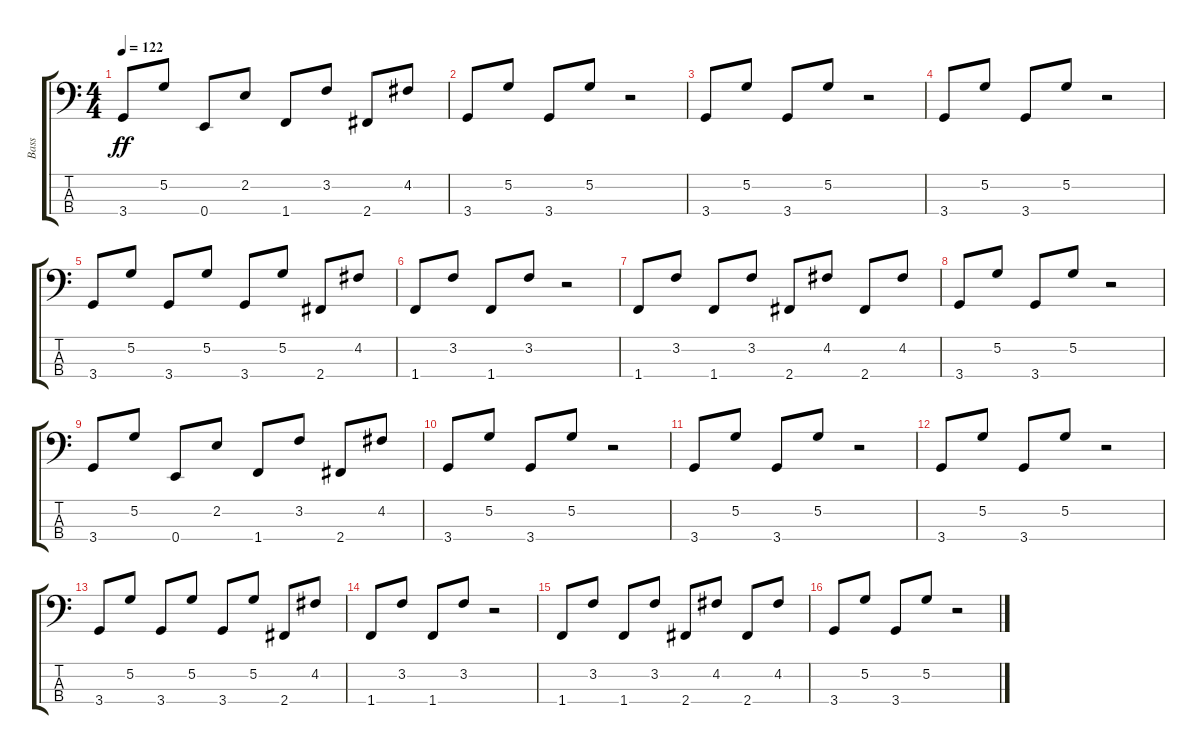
\track ("Bass" "Bass") {instrument electricbassfinger}
\staff {score tabs}
\tuning (G2 D2 A1 E1) {hide}
\ts (4 4)
\tempo 122
\clef f4
\ks c
3.4.8{dy ff} 5.2.8 0.4.8 2.2.8 1.4.8 3.2.8 2.4.8 4.2.8 |
3.4.8 5.2.8 3.4.8 5.2.8 r.2 |
3.4.8 5.2.8 3.4.8 5.2.8 r.2 |
3.4.8 5.2.8 3.4.8 5.2.8 r.2 |
3.4.8 5.2.8 3.4.8 5.2.8 3.4.8 5.2.8 2.4.8 4.2.8 |
1.4.8 3.2.8 1.4.8 3.2.8 r.2 |
1.4.8 3.2.8 1.4.8 3.2.8 2.4.8 4.2.8 2.4.8 4.2.8 |
3.4.8 5.2.8 3.4.8 5.2.8 r.2 |
3.4.8 5.2.8 0.4.8 2.2.8 1.4.8 3.2.8 2.4.8 4.2.8 |
3.4.8 5.2.8 3.4.8 5.2.8 r.2 |
3.4.8 5.2.8 3.4.8 5.2.8 r.2 |
3.4.8 5.2.8 3.4.8 5.2.8 r.2 |
3.4.8 5.2.8 3.4.8 5.2.8 3.4.8 5.2.8 2.4.8 4.2.8 |
1.4.8 3.2.8 1.4.8 3.2.8 r.2 |
1.4.8 3.2.8 1.4.8 3.2.8 2.4.8 4.2.8 2.4.8 4.2.8 |
3.4.8 5.2.8 3.4.8 5.2.8 r.2
